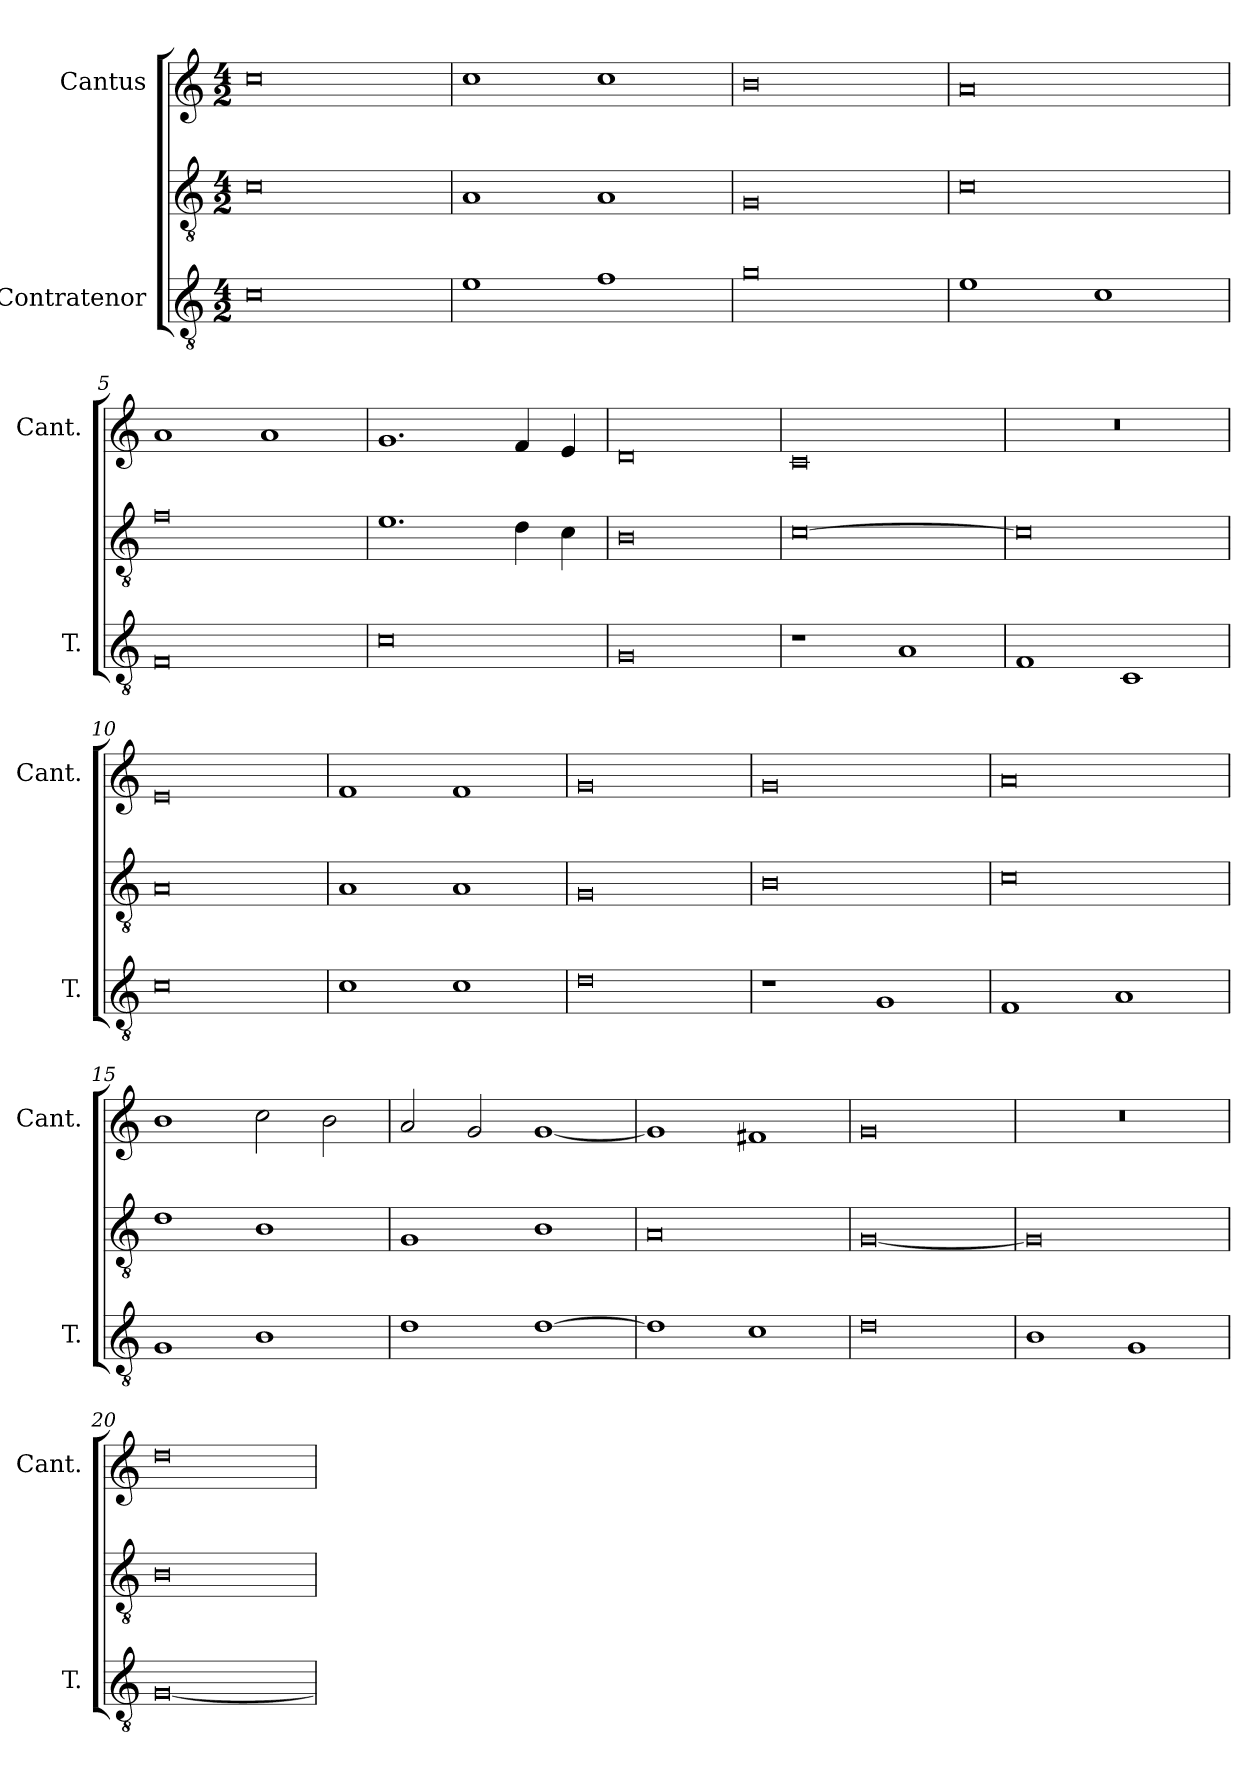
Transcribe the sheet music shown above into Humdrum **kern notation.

**kern	**kern	**kern
*part3	*part2	*part1
*staff3	*staff2	*staff1
*I"Contratenor	*	*I"Cantus
*I'T.	*	*I'Cant.
*clefGv2	*clefGv2	*clefG2
*ITrd7c12	*ITrd7c12	*
*k[]	*k[]	*k[]
*C:	*C:	*C:
*M4/2	*M4/2	*M4/2
=1	=1	=1
0C\	0C\	0cc\
=2	=2	=2
1E\	1AA/	1cc\
1F\	1AA/	1cc\
=3	=3	=3
0G\	0GG/	0b\
=4	=4	=4
1E\	0C\	0a/
1C\	.	.
=5	=5	=5
0FF/	0F\	1a/
.	.	1a/
=6	=6	=6
0C\	1.E\	1.g/
.	4D\	4f/
.	4C\	4e/
=7	=7	=7
0GG/	0BB\	0d/
=8	=8	=8
1r	[0C\	0c/
1AA/	.	.
=9	=9	=9
1FF/	0C\]	0r
1CC/	.	.
=10	=10	=10
0C\	0AA/	0e/
=11	=11	=11
1C\	1AA/	1f/
1C\	1AA/	1f/
=12	=12	=12
0D\	0GG/	0g/
=13	=13	=13
1r	0BB\	0g/
1GG/	.	.
=14	=14	=14
1FF/	0C\	0a/
1AA/	.	.
=15	=15	=15
1GG/	1D\	1b\
1BB\	1BB\	2cc\
.	.	2b\
=16	=16	=16
1D\	1GG/	2a/
.	.	2g/
[1D\	1BB\	[1g/
=17	=17	=17
1D\]	0AA/	1g/]
1C\	.	1f#X/
=18	=18	=18
0D\	[0GG/	0g/
=19	=19	=19
1BB\	0GG/]	0r
1GG/	.	.
=20	=20	=20
[0GG/	0BB\	0dd\
=	=	=
*-	*-	*-
